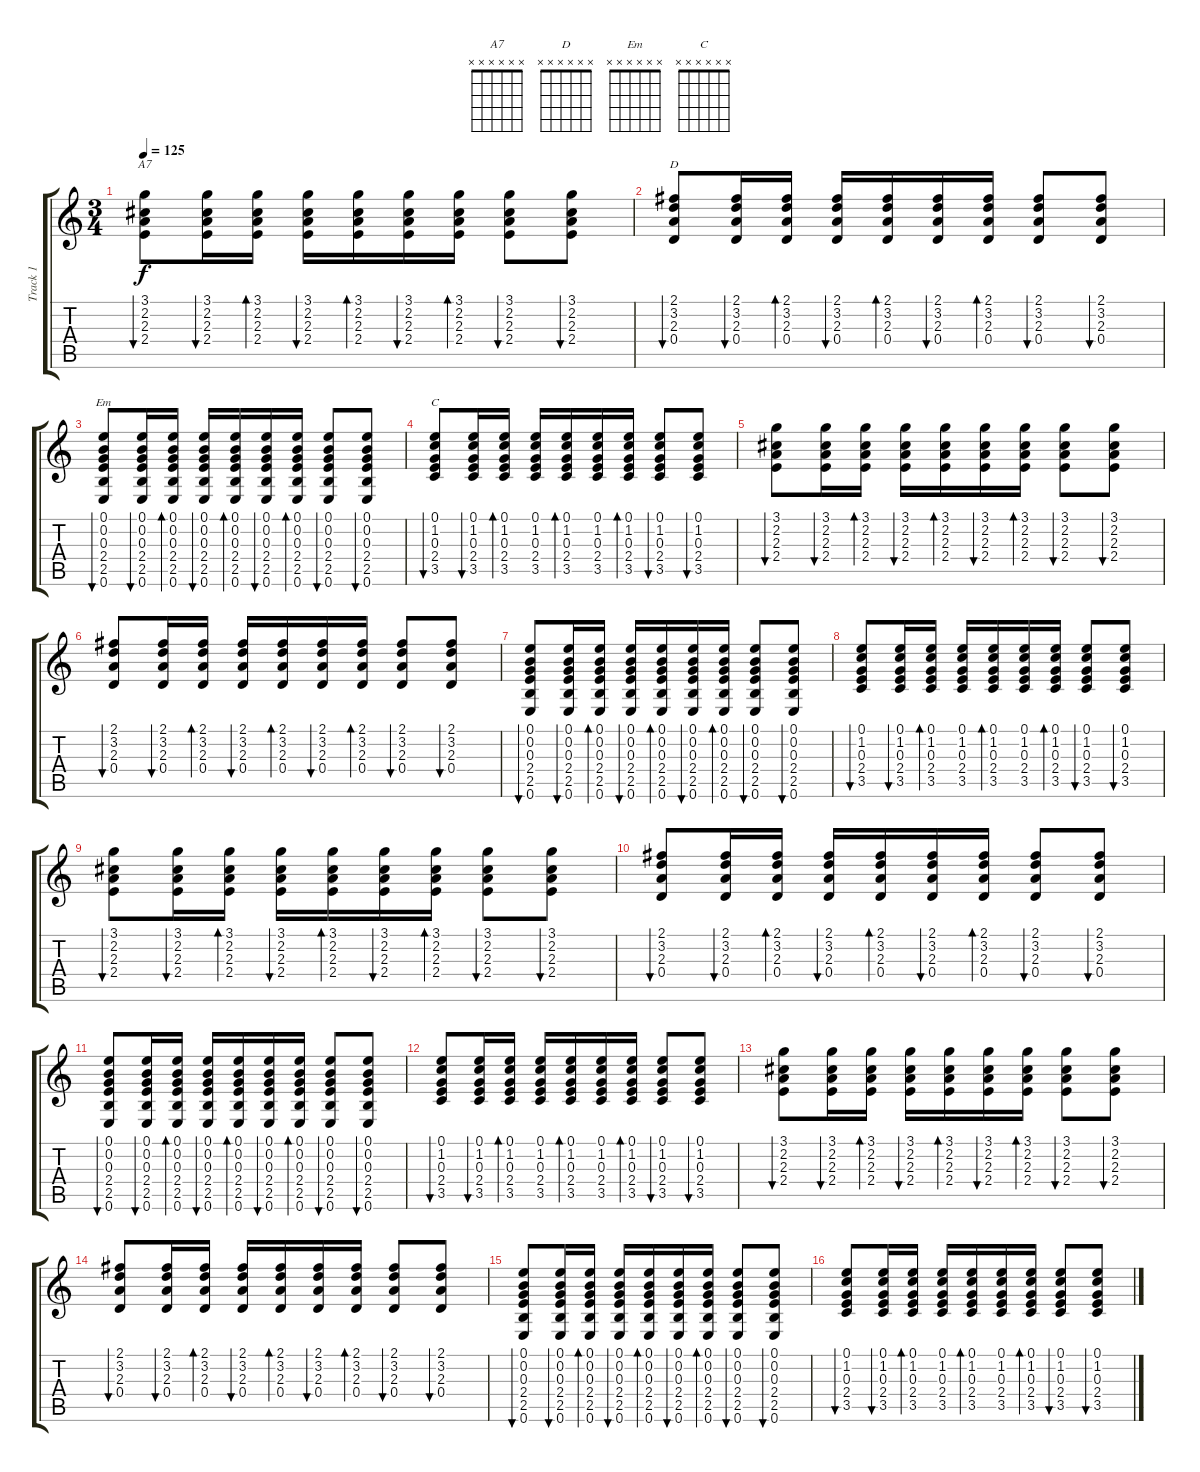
\track ("Track 1" "Track 1") {instrument electricguitarclean}
\staff {score tabs}
\tuning (E4 B3 G3 D3 A2 E2) {hide}
\chord ("A7" x x x x x x)
\chord ("D" x x x x x x)
\chord ("Em" x x x x x x)
\chord ("C" x x x x x x)
\ts (3 4)
\tempo 125
\clef g2
\ks c
(3.1 2.2 2.3 2.4).8{bu 30 ch "A7" dy f} (3.1 2.2 2.3 2.4).16{bu 30} (3.1 2.2 2.3 2.4).16{bd 30} (3.1 2.2 2.3 2.4).16{bu 30} (3.1 2.2 2.3 2.4).16{bd 30} (3.1 2.2 2.3 2.4).16{bu 30} (3.1 2.2 2.3 2.4).16{bd 30} (3.1 2.2 2.3 2.4).8{bu 30} (3.1 2.2 2.3 2.4).8{bu 30} |
(2.1 3.2 2.3 0.4).8{bu 30 ch "D"} (2.1 3.2 2.3 0.4).16{bu 30} (2.1 3.2 2.3 0.4).16{bd 30} (2.1 3.2 2.3 0.4).16{bu 30} (2.1 3.2 2.3 0.4).16{bd 30} (2.1 3.2 2.3 0.4).16{bu 30} (2.1 3.2 2.3 0.4).16{bd 30} (2.1 3.2 2.3 0.4).8{bu 30} (2.1 3.2 2.3 0.4).8{bu 30} |
(0.1 0.2 0.3 2.4 2.5 0.6).8{bu 30 ch "Em"} (0.1 0.2 0.3 2.4 2.5 0.6).16{bu 30} (0.1 0.2 0.3 2.4 2.5 0.6).16{bd 30} (0.1 0.2 0.3 2.4 2.5 0.6).16{bu 30} (0.1 0.2 0.3 2.4 2.5 0.6).16{bd 30} (0.1 0.2 0.3 2.4 2.5 0.6).16{bu 30} (0.1 0.2 0.3 2.4 2.5 0.6).16{bd 30} (0.1 0.2 0.3 2.4 2.5 0.6).8{bu 30} (0.1 0.2 0.3 2.4 2.5 0.6).8{bu 30} |
(0.1 1.2 0.3 2.4 3.5).8{bu 30 ch "C"} (0.1 1.2 0.3 2.4 3.5).16{bu 30} (0.1 1.2 0.3 2.4 3.5).16{bd 30} (0.1 1.2 0.3 2.4 3.5).16 (0.1 1.2 0.3 2.4 3.5).16{bd 30} (0.1 1.2 0.3 2.4 3.5).16 (0.1 1.2 0.3 2.4 3.5).16{bd 30} (0.1 1.2 0.3 2.4 3.5).8{bu 30} (0.1 1.2 0.3 2.4 3.5).8{bu 30} |
(3.1 2.2 2.3 2.4).8{bu 30} (3.1 2.2 2.3 2.4).16{bu 30} (3.1 2.2 2.3 2.4).16{bd 30} (3.1 2.2 2.3 2.4).16{bu 30} (3.1 2.2 2.3 2.4).16{bd 30} (3.1 2.2 2.3 2.4).16{bu 30} (3.1 2.2 2.3 2.4).16{bd 30} (3.1 2.2 2.3 2.4).8{bu 30} (3.1 2.2 2.3 2.4).8{bu 30} |
(2.1 3.2 2.3 0.4).8{bu 30} (2.1 3.2 2.3 0.4).16{bu 30} (2.1 3.2 2.3 0.4).16{bd 30} (2.1 3.2 2.3 0.4).16{bu 30} (2.1 3.2 2.3 0.4).16{bd 30} (2.1 3.2 2.3 0.4).16{bu 30} (2.1 3.2 2.3 0.4).16{bd 30} (2.1 3.2 2.3 0.4).8{bu 30} (2.1 3.2 2.3 0.4).8{bu 30} |
(0.1 0.2 0.3 2.4 2.5 0.6).8{bu 30} (0.1 0.2 0.3 2.4 2.5 0.6).16{bu 30} (0.1 0.2 0.3 2.4 2.5 0.6).16{bd 30} (0.1 0.2 0.3 2.4 2.5 0.6).16{bu 30} (0.1 0.2 0.3 2.4 2.5 0.6).16{bd 30} (0.1 0.2 0.3 2.4 2.5 0.6).16{bu 30} (0.1 0.2 0.3 2.4 2.5 0.6).16{bd 30} (0.1 0.2 0.3 2.4 2.5 0.6).8{bu 30} (0.1 0.2 0.3 2.4 2.5 0.6).8{bu 30} |
(0.1 1.2 0.3 2.4 3.5).8{bu 30} (0.1 1.2 0.3 2.4 3.5).16{bu 30} (0.1 1.2 0.3 2.4 3.5).16{bd 30} (0.1 1.2 0.3 2.4 3.5).16 (0.1 1.2 0.3 2.4 3.5).16{bd 30} (0.1 1.2 0.3 2.4 3.5).16 (0.1 1.2 0.3 2.4 3.5).16{bd 30} (0.1 1.2 0.3 2.4 3.5).8{bu 30} (0.1 1.2 0.3 2.4 3.5).8{bu 30} |
(3.1 2.2 2.3 2.4).8{bu 30} (3.1 2.2 2.3 2.4).16{bu 30} (3.1 2.2 2.3 2.4).16{bd 30} (3.1 2.2 2.3 2.4).16{bu 30} (3.1 2.2 2.3 2.4).16{bd 30} (3.1 2.2 2.3 2.4).16{bu 30} (3.1 2.2 2.3 2.4).16{bd 30} (3.1 2.2 2.3 2.4).8{bu 30} (3.1 2.2 2.3 2.4).8{bu 30} |
(2.1 3.2 2.3 0.4).8{bu 30} (2.1 3.2 2.3 0.4).16{bu 30} (2.1 3.2 2.3 0.4).16{bd 30} (2.1 3.2 2.3 0.4).16{bu 30} (2.1 3.2 2.3 0.4).16{bd 30} (2.1 3.2 2.3 0.4).16{bu 30} (2.1 3.2 2.3 0.4).16{bd 30} (2.1 3.2 2.3 0.4).8{bu 30} (2.1 3.2 2.3 0.4).8{bu 30} |
(0.1 0.2 0.3 2.4 2.5 0.6).8{bu 30} (0.1 0.2 0.3 2.4 2.5 0.6).16{bu 30} (0.1 0.2 0.3 2.4 2.5 0.6).16{bd 30} (0.1 0.2 0.3 2.4 2.5 0.6).16{bu 30} (0.1 0.2 0.3 2.4 2.5 0.6).16{bd 30} (0.1 0.2 0.3 2.4 2.5 0.6).16{bu 30} (0.1 0.2 0.3 2.4 2.5 0.6).16{bd 30} (0.1 0.2 0.3 2.4 2.5 0.6).8{bu 30} (0.1 0.2 0.3 2.4 2.5 0.6).8{bu 30} |
(0.1 1.2 0.3 2.4 3.5).8{bu 30} (0.1 1.2 0.3 2.4 3.5).16{bu 30} (0.1 1.2 0.3 2.4 3.5).16{bd 30} (0.1 1.2 0.3 2.4 3.5).16 (0.1 1.2 0.3 2.4 3.5).16{bd 30} (0.1 1.2 0.3 2.4 3.5).16 (0.1 1.2 0.3 2.4 3.5).16{bd 30} (0.1 1.2 0.3 2.4 3.5).8{bu 30} (0.1 1.2 0.3 2.4 3.5).8{bu 30} |
(3.1 2.2 2.3 2.4).8{bu 30} (3.1 2.2 2.3 2.4).16{bu 30} (3.1 2.2 2.3 2.4).16{bd 30} (3.1 2.2 2.3 2.4).16{bu 30} (3.1 2.2 2.3 2.4).16{bd 30} (3.1 2.2 2.3 2.4).16{bu 30} (3.1 2.2 2.3 2.4).16{bd 30} (3.1 2.2 2.3 2.4).8{bu 30} (3.1 2.2 2.3 2.4).8{bu 30} |
(2.1 3.2 2.3 0.4).8{bu 30} (2.1 3.2 2.3 0.4).16{bu 30} (2.1 3.2 2.3 0.4).16{bd 30} (2.1 3.2 2.3 0.4).16{bu 30} (2.1 3.2 2.3 0.4).16{bd 30} (2.1 3.2 2.3 0.4).16{bu 30} (2.1 3.2 2.3 0.4).16{bd 30} (2.1 3.2 2.3 0.4).8{bu 30} (2.1 3.2 2.3 0.4).8{bu 30} |
(0.1 0.2 0.3 2.4 2.5 0.6).8{bu 30} (0.1 0.2 0.3 2.4 2.5 0.6).16{bu 30} (0.1 0.2 0.3 2.4 2.5 0.6).16{bd 30} (0.1 0.2 0.3 2.4 2.5 0.6).16{bu 30} (0.1 0.2 0.3 2.4 2.5 0.6).16{bd 30} (0.1 0.2 0.3 2.4 2.5 0.6).16{bu 30} (0.1 0.2 0.3 2.4 2.5 0.6).16{bd 30} (0.1 0.2 0.3 2.4 2.5 0.6).8{bu 30} (0.1 0.2 0.3 2.4 2.5 0.6).8{bu 30} |
(0.1 1.2 0.3 2.4 3.5).8{bu 30} (0.1 1.2 0.3 2.4 3.5).16{bu 30} (0.1 1.2 0.3 2.4 3.5).16{bd 30} (0.1 1.2 0.3 2.4 3.5).16 (0.1 1.2 0.3 2.4 3.5).16{bd 30} (0.1 1.2 0.3 2.4 3.5).16 (0.1 1.2 0.3 2.4 3.5).16{bd 30} (0.1 1.2 0.3 2.4 3.5).8{bu 30} (0.1 1.2 0.3 2.4 3.5).8{bu 30}
